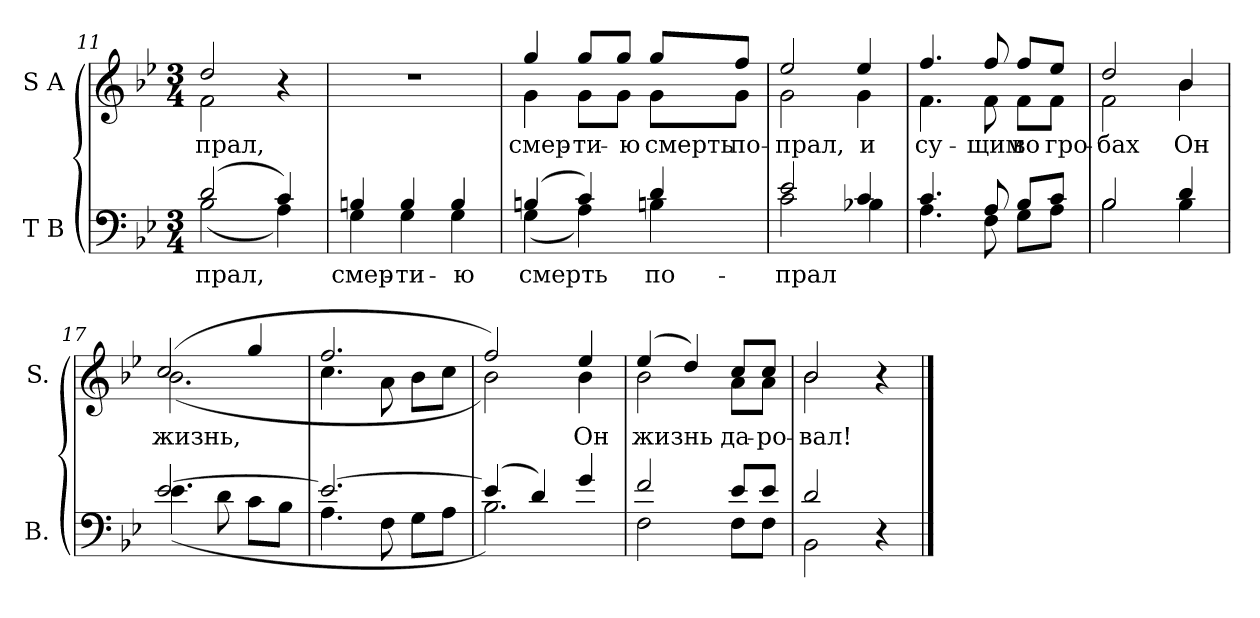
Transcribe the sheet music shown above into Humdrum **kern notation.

**kern	**text	**kern	**text
*part2	*part2	*part1	*part1
*staff2	*staff2	*staff1	*staff1
*I"T B	*	*I"S A	*
*I'B.	*	*I'S.	*
*clefF4	*	*clefG2	*
*k[b-e-]	*	*k[b-e-]	*
*B-:	*	*B-:	*
*M3/4	*	*M3/4	*
=11	=11	=11	=11
*^	*	*	*
!	!	!LO:LY:b:color=#000000	!	!
*	*	*	*^	*
!	!	!	!	!	!LO:LY:b:color=#000000
(2di/	(2B-i\	-прал,	2ddi/	2fi\	-прал,
4ci/)	4Ai\)	.	4r	4ryy	.
*	*	*	*v	*v	*
!!LO:LB:g=z
=12	=12	=12	=12	=12
*	*	*	*^	*
!	!	!LO:LY:b:color=#000000	!LO:N:vis=1	!	!
*	*	*	*v	*v	*
4Bni/	4Gi\	смер-	2.r	.
!	!	!LO:LY:b:color=#000000	!	!
4Bi/	4Gi\	-ти-	.	.
!	!	!LO:LY:b:color=#000000	!	!
4Bi/	4Gi\	-ю	.	.
=13	=13	=13	=13	=13
!	!	!LO:LY:b:color=#000000	!	!
*	*	*	*^	*
!	!	!	!	!	!LO:LY:b:color=#000000
(4Bni/	(4Gi\	смерть	4ggi/	4gi\	смер-
!	!	!	!	!	!LO:LY:b:color=#000000
4ci/)	4Ai\)	.	8ggi/L	8gi\L	-ти-
!	!	!	!	!	!LO:LY:b:color=#000000
.	.	.	8ggi/J	8gi\J	-ю
!	!	!LO:LY:b:color=#000000	!	!	!
!	!	!	!	!	!LO:LY:b:color=#000000
4di/	4Bni\	по-	8ggi/L	8gi\L	смерть
!	!	!	!	!	!LO:LY:b:color=#000000
.	.	.	8ffi/J	8gi\J	по-
=14	=14	=14	=14	=14	=14
!	!	!LO:LY:b:color=#000000	!	!	!
!	!	!	!	!	!LO:LY:b:color=#000000
2e-i/	2ci\	-прал	2ee-i/	2gi\	-прал,
!	!	!	!	!	!LO:LY:b:color=#000000
4ci/	4B-Xi\	.	4ee-i/	4gi\	и
=15	=15	=15	=15	=15	=15
!	!	!	!	!	!LO:LY:b:color=#000000
4.ci/	4.Ai\	.	4.ffi/	4.fi\	су-
!	!	!	!	!	!LO:LY:b:color=#000000
8Ai/	8Fi\	.	8ffi/	8fi\	-щим
!	!	!	!	!	!LO:LY:b:color=#000000
8B-i/L	8Gi\L	.	8ffi/L	8fi\L	во
!	!	!	!	!	!LO:LY:b:color=#000000
8ci/J	8Ai\J	.	8ee-i/J	8fi\J	гро-
!!LO:LB:g=z	!!
=16	=16	=16	=16	=16	=16
!	!	!	!	!	!LO:LY:b:color=#000000
2B-i/	2B-i\	.	2ddi/	2fi\	-бах
!	!	!	!	!	!LO:LY:b:color=#000000
4di/	4B-i\	.	4b-i/	4b-i\	Он
=17	=17	=17	=17	=17	=17
!	!	!	!	!	!LO:LY:b:color=#000000
[2.e-i/	(4.e-i\	.	(2cci/	(2.b-i\	жизнь,
.	8di\	.	.	.	.
.	8ci\L	.	4ggi/	.	.
.	8B-i\J	.	.	.	.
=18	=18	=18	=18	=18	=18
2.e-i/_	4.Ai\	.	2.ffi/	4.cci\	.
.	8Fi\	.	.	8ai\	.
.	8Gi\L	.	.	8b-i\L	.
.	8Ai\J	.	.	8cci\J	.
=19	=19	=19	=19	=19	=19
(4e-i/]	2.B-i\)	.	2ffi/)	2b-i\)	.
4di/)	.	.	.	.	.
!	!	!	!	!	!LO:LY:b:color=#000000
4gi/	.	.	4ee-i/	4b-i\	Он
=20	=20	=20	=20	=20	=20
!	!	!	!	!	!LO:LY:b:color=#000000
2fi/	2Fi\	.	(4ee-i/	2b-i\	жизнь
.	.	.	4ddi/)	.	.
!	!	!	!	!	!LO:LY:b:color=#000000
8e-i/L	8Fi\L	.	8cci/L	8ai\L	да-
!	!	!	!	!	!LO:LY:b:color=#000000
8e-i/J	8Fi\J	.	8cci/J	8ai\J	-ро-
=21	=21	=21	=21	=21	=21
!	!	!	!	!	!LO:LY:b:color=#000000
2di/	2BB-i\	.	2b-i/	2b-i\	-вал!
4r	4ryy	.	4r	4ryy	.
*v	*v	*	*	*	*
*	*	*v	*v	*
==	==	==	==
*-	*-	*-	*-
